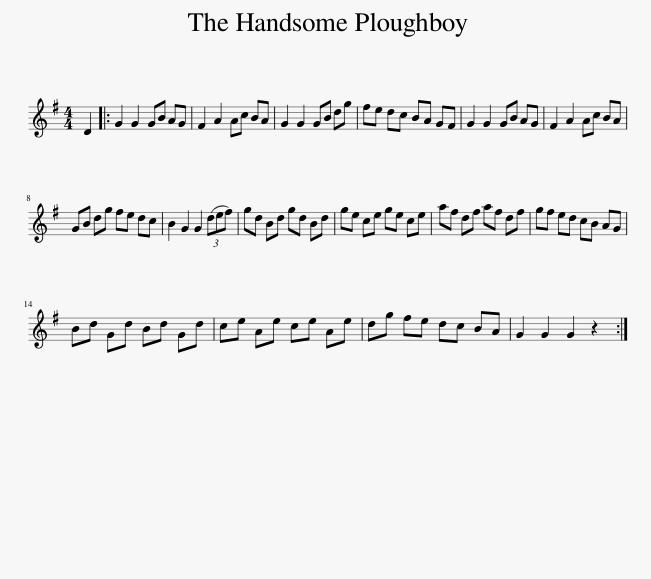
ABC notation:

X:1
L:1/8
M:4/4
I:linebreak $
K:G
V:1 treble
V:1
 D2 |: G2 G2 GB AG | F2 A2 Ac BA | G2 G2 GB dg | fe dc BA GF | %5
 G2 G2 GB AG | F2 A2 Ac BA |$ GB dg fe dc | B2 G2 G2 (3(def) | gd Bd gd Bd | %10
 ge ce ge ce | af df af df | gf ed cB AG |$ Bd Gd Bd Gd | ce Ae ce Ae | %15
 dg fe dc BA | G2 G2 G2 z2 :| %17
